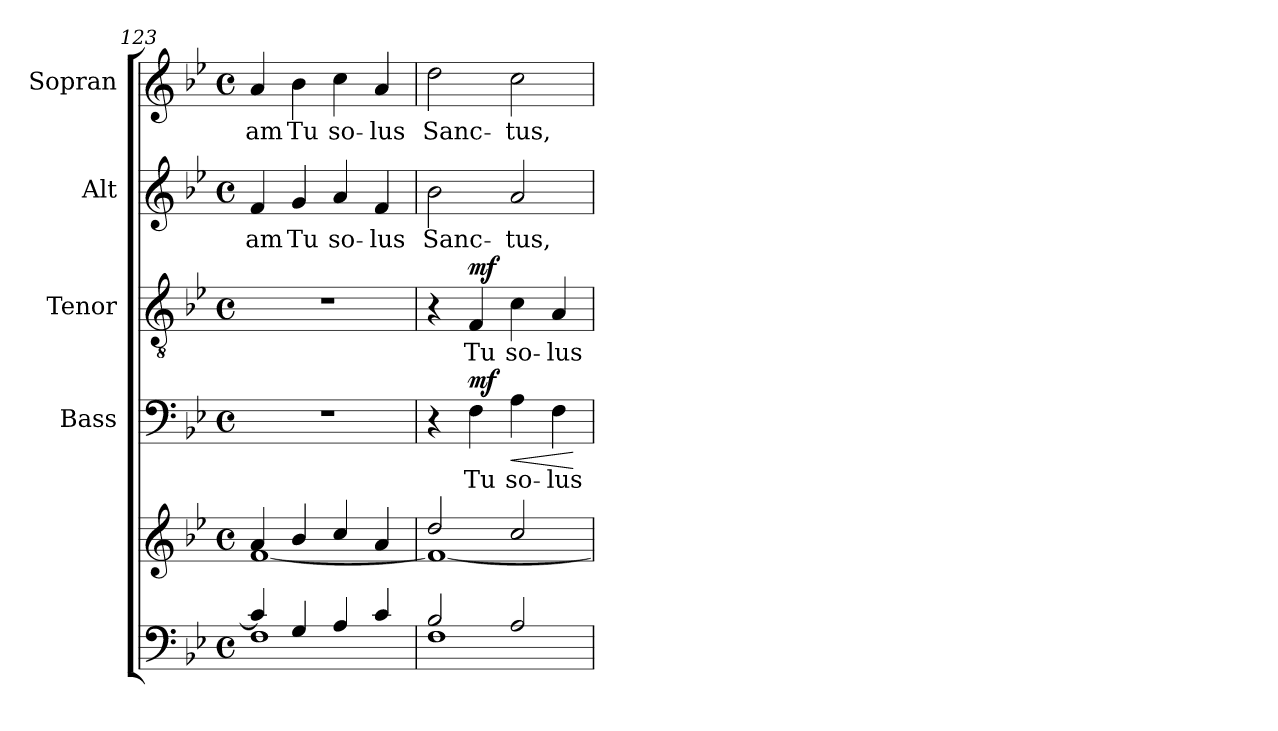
**kern	**kern	**kern	**text	**dynam	**kern	**text	**dynam	**kern	**text	**kern	**text
*part5	*part5	*part4	*part4	*part4	*part3	*part3	*part3	*part2	*part2	*part1	*part1
*staff6	*staff5	*staff4	*staff4	*staff4	*staff3	*staff3	*staff3	*staff2	*staff2	*staff1	*staff1
*	*	*I"Bass	*	*	*I"Tenor	*	*	*I"Alt	*	*I"Sopran	*
*	*	*I'B.	*	*	*I'T.	*	*	*I'A.	*	*I'S.	*
*clefF4	*clefG2	*clefF4	*	*	*clefGv2	*	*	*clefG2	*	*clefG2	*
*k[b-e-]	*k[b-e-]	*k[b-e-]	*	*	*k[b-e-]	*	*	*k[b-e-]	*	*k[b-e-]	*
*B-:	*B-:	*B-:	*	*	*B-:	*	*	*B-:	*	*B-:	*
*M4/4	*M4/4	*M4/4	*	*	*M4/4	*	*	*M4/4	*	*M4/4	*
*met(c)	*met(c)	*met(c)	*	*	*met(c)	*	*	*met(c)	*	*met(c)	*
=123	=123	=123	=123	=123	=123	=123	=123	=123	=123	=123	=123
*^	*^	*	*	*	*	*	*	*	*	*	*
!	!	!	!	!	!	!	!	!	!	!	!LO:LY:b	!	!LO:LY:b
4c/]	1F	4a/	[<1f	1r	.	.	1r	.	.	4f/	-am	4a/	-am
!	!	!	!	!	!	!	!	!	!	!	!LO:LY:b	!	!LO:LY:b
4G/	.	4b-/	.	.	.	.	.	.	.	4g/	Tu	4b-\	Tu
!	!	!	!	!	!	!	!	!	!	!	!LO:LY:b	!	!LO:LY:b
4A/	.	4cc/	.	.	.	.	.	.	.	4a/	so-	4cc\	so-
!	!	!	!	!	!	!	!	!	!	!	!LO:LY:b	!	!LO:LY:b
4c/	.	4a/	.	.	.	.	.	.	.	4f/	-lus	4a/	-lus
=124	=124	=124	=124	=124	=124	=124	=124	=124	=124	=124	=124	=124	=124
!	!	!	!	!	!	!	!	!	!	!	!LO:LY:b	!	!LO:LY:b
2B-/	1F	2dd/	1f_	4r	.	.	4r	.	.	2b-\	Sanc-	2dd\	Sanc-
!	!	!	!	!	!LO:LY:b	!LO:DY:a	!	!LO:LY:b	!LO:DY:a	!	!	!	!
.	.	.	.	4F\	Tu	mf	4F/	Tu	mf	.	.	.	.
!	!	!	!	!	!LO:LY:b	!LO:HP:b	!	!LO:LY:b	!	!	!LO:LY:b	!	!LO:LY:b
2A/	.	2cc/	.	4A\	so-	<	4c\	so-	.	2a/	-tus,	2cc\	-tus,
!	!	!	!	!	!LO:LY:b	!	!	!LO:LY:b	!	!	!	!	!
.	.	.	.	4F\	-lus	.	4A/	-lus	.	.	.	.	.
*v	*v	*	*	*	*	*	*	*	*	*	*	*	*
*	*v	*v	*	*	*	*	*	*	*	*	*	*
.	.	.	.	[	.	.	.	.	.	.	.
=	=	=	=	=	=	=	=	=	=	=	=
*-	*-	*-	*-	*-	*-	*-	*-	*-	*-	*-	*-
